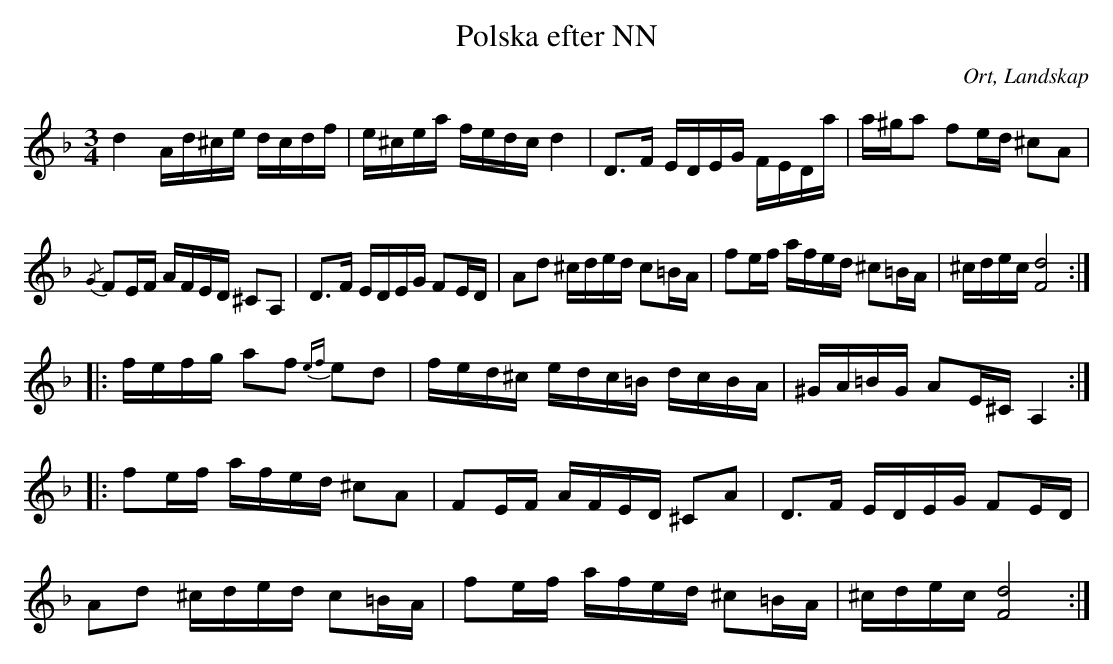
X:1
T:Polska efter NN
O:Ort, Landskap
M:3/4
L:1/16
K:Dm
d4 Ad^ce dcdf |e^cea fedc d4|D2>F2 EDEG FEDa|a^ga2 f2ed ^c2A2|
{/G}F2EF AFED ^C2A,2|D2>F2 EDEG F2ED|A2d2 ^cded c2=BA|f2ef afed ^c2=BA|^cdec [F8d8]:|
|:fefg a2f2 {ef}e2d2 |fed^c edc=B dcBA|^GA=BG A2E^C A,4:|
|:f2ef afed ^c2A2|F2EF AFED ^C2A2|D2>F2 EDEG F2ED|
A2d2 ^cded c2=BA|f2ef afed ^c2=BA|^cdec [F8d8]:|
